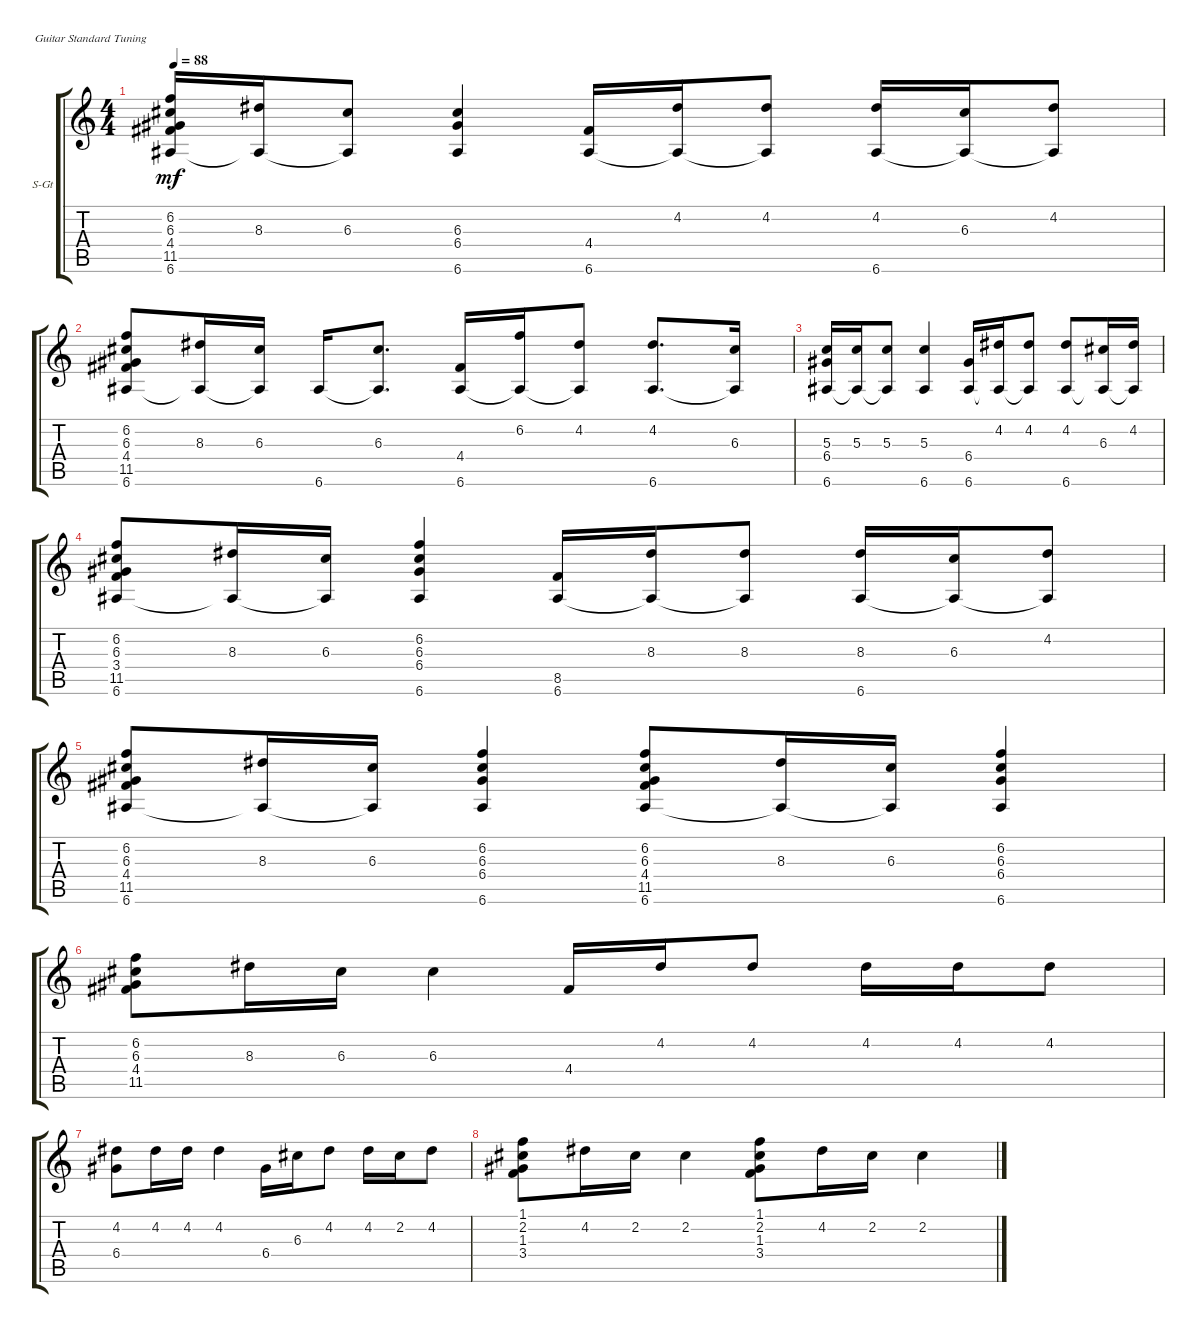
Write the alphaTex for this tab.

\bracketExtendMode groupsimilarinstruments
\firstSystemTrackNameOrientation horizontal
\otherSystemsTrackNameOrientation horizontal
\track ("Guitar" "S-Gt") {instrument acousticguitarsteel}
\staff {score tabs}
\tuning (E4 B3 G3 D3 A2 E2)
\ts (4 4)
\tempo 88
\clef g2
\ks c
(4.4 6.3 11.5 6.2 6.6).16{dy mf} (6.6{t} 8.3).16 (6.6{t} 6.3).8 (6.4 6.3 6.6).4 (4.4 6.6).16 (6.6{t} 4.2).16 (6.6{t} 4.2).8 (4.2 6.6).16 (6.6{t} 6.3).16 (6.6{t} 4.2).8 |
(4.4 6.3 11.5 6.2 6.6).8 (6.6{t} 8.3).16 (6.6{t} 6.3).16 6.6.16 (6.6{t} 6.3).8{d} (4.4 6.6).16 (6.6{t} 6.2).16 (6.6{t} 4.2).8 (4.2 6.6).8{d} (6.6{t} 6.3).16 |
(6.4 5.3 6.6).16 (6.6{t} 5.3).16 (6.6{t} 5.3).8 (5.3 6.6).4 (6.4 6.6).16 (6.6{t} 4.2).16 (6.6{t} 4.2).8 (4.2 6.6).8 (6.6{t} 6.3).16 (6.6{t} 4.2).16 |
(3.4 6.3 11.5 6.2 6.6).8 (6.6{t} 8.3).16 (6.6{t} 6.3).16 (6.4 6.3 6.2 6.6).4 (8.5 6.6).16 (6.6{t} 8.3).16 (6.6{t} 8.3).8 (8.3 6.6).16 (6.6{t} 6.3).16 (6.6{t} 4.2).8 |
(4.4 6.3 11.5 6.2 6.6).8 (6.6{t} 8.3).16 (6.6{t} 6.3).16 (6.2 6.3 6.4 6.6).4 (4.4 6.3 11.5 6.2 6.6).8 (6.6{t} 8.3).16 (6.6{t} 6.3).16 (6.2 6.3 6.4 6.6).4 |
(4.4 6.3 11.5 6.2).8 8.3.16 6.3.16 6.3.4 4.4.16 4.2.16 4.2.8 4.2.16 4.2.16 4.2.8 |
(4.2 6.4).8 4.2.16 4.2.16 4.2.4 6.4.16 6.3.16 4.2.8 4.2.16 2.2.16 4.2.8 |
(3.4 2.2 1.3 1.1).8 4.2.16 2.2.16 2.2.4 (3.4 2.2 1.3 1.1).8 4.2.16 2.2.16 2.2.4
